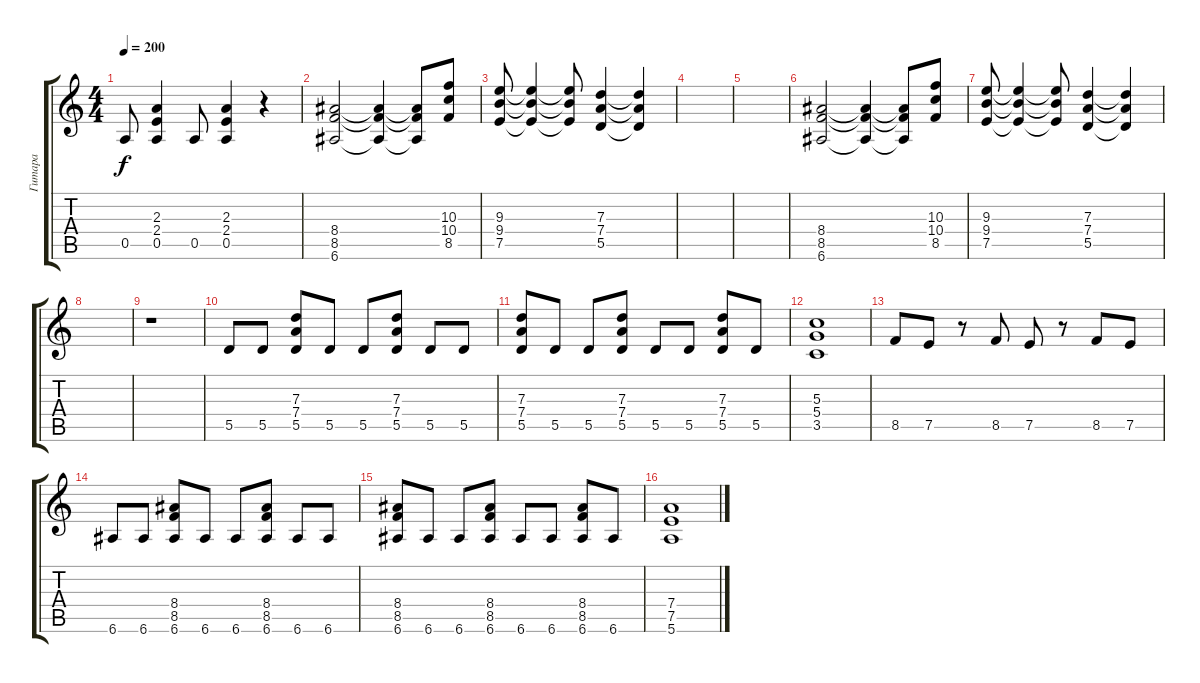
\track ("Гитара" "Гитара") {instrument distortionguitar}
\staff {score tabs}
\tuning (E4 B3 G3 D3 A2 E2) {hide}
\ts (4 4)
\tempo 200
\clef g2
\ks c
0.5.8{dy f} (2.3 2.4 0.5).4 0.5.8 (2.3 2.4 0.5).4 r.4 |
(8.4 8.5 6.6).2 (8.4{t} 8.5{t} 6.6{t}).4 (8.4{t} 8.5{t} 6.6{t}).8 (10.3 10.4 8.5).8 |
(9.3 9.4 7.5).8 (9.3{t} 9.4{t} 7.5{t}).4 (9.3{t} 9.4{t} 7.5{t}).8 (7.3 7.4 5.5).4 (7.3{t} 7.4{t} 5.5{t}).4 |
|
|
(8.4 8.5 6.6).2 (8.4{t} 8.5{t} 6.6{t}).4 (8.4{t} 8.5{t} 6.6{t}).8 (10.3 10.4 8.5).8 |
(9.3 9.4 7.5).8 (9.3{t} 9.4{t} 7.5{t}).4 (9.3{t} 9.4{t} 7.5{t}).8 (7.3 7.4 5.5).4 (7.3{t} 7.4{t} 5.5{t}).4 |
|
r.1 |
5.5.8 5.5.8 (7.3 7.4 5.5).8 5.5.8 5.5.8 (7.3 7.4 5.5).8 5.5.8 5.5.8 |
(7.3 7.4 5.5).8 5.5.8 5.5.8 (7.3 7.4 5.5).8 5.5.8 5.5.8 (7.3 7.4 5.5).8 5.5.8 |
(5.3 5.4 3.5).1 |
8.5.8 7.5.8 r.8 8.5.8 7.5.8 r.8 8.5.8 7.5.8 |
6.6.8 6.6.8 (8.4 8.5 6.6).8 6.6.8 6.6.8 (8.4 8.5 6.6).8 6.6.8 6.6.8 |
(8.4 8.5 6.6).8 6.6.8 6.6.8 (8.4 8.5 6.6).8 6.6.8 6.6.8 (8.4 8.5 6.6).8 6.6.8 |
(7.4 7.5 5.6).1
